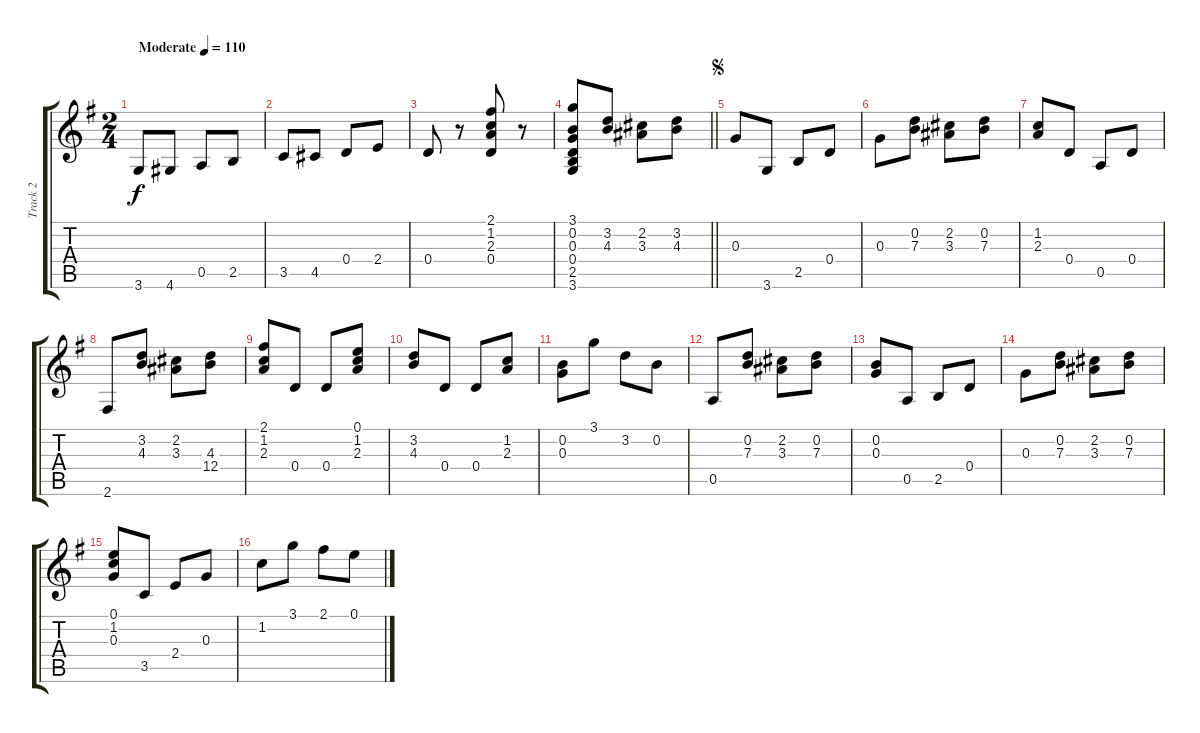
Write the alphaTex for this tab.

\track ("Track 2" "Track 2") {instrument acousticguitarsteel}
\staff {score tabs}
\tuning (E4 B3 G3 D3 A2 E2) {hide}
\ts (2 4)
\tempo (110 "Moderate")
\clef g2
\ks g
3.6.8{dy f instrument acousticguitarsteel} 4.6.8 0.5.8 2.5.8 |
3.5.8 4.5.8 0.4.8 2.4.8 |
0.4.8 r.8 (2.1 1.2 2.3 0.4).8 r.8 |
\barLineRight lightlight
(3.1 0.2 0.3 0.4 2.5 3.6).8 (3.2 4.3).8 (2.2 3.3).8 (3.2 4.3).8 |
\jump segno
0.3.8 3.6.8 2.5.8 0.4.8 |
0.3.8 (0.2 7.3).8 (2.2 3.3).8 (0.2 7.3).8 |
(1.2 2.3).8 0.4.8 0.5.8 0.4.8 |
2.6.8 (3.2 4.3).8 (2.2 3.3).8 (4.3 12.4).8 |
(2.1 1.2 2.3).8 0.4.8 0.4.8 (0.1 1.2 2.3).8 |
(3.2 4.3).8 0.4.8 0.4.8 (1.2 2.3).8 |
(0.2 0.3).8 3.1.8 3.2.8 0.2.8 |
0.5.8 (0.2 7.3).8 (2.2 3.3).8 (0.2 7.3).8 |
(0.2 0.3).8 0.5.8 2.5.8 0.4.8 |
0.3.8 (0.2 7.3).8 (2.2 3.3).8 (0.2 7.3).8 |
(0.1 1.2 0.3).8 3.5.8 2.4.8 0.3.8 |
1.2.8 3.1.8 2.1.8 0.1.8
